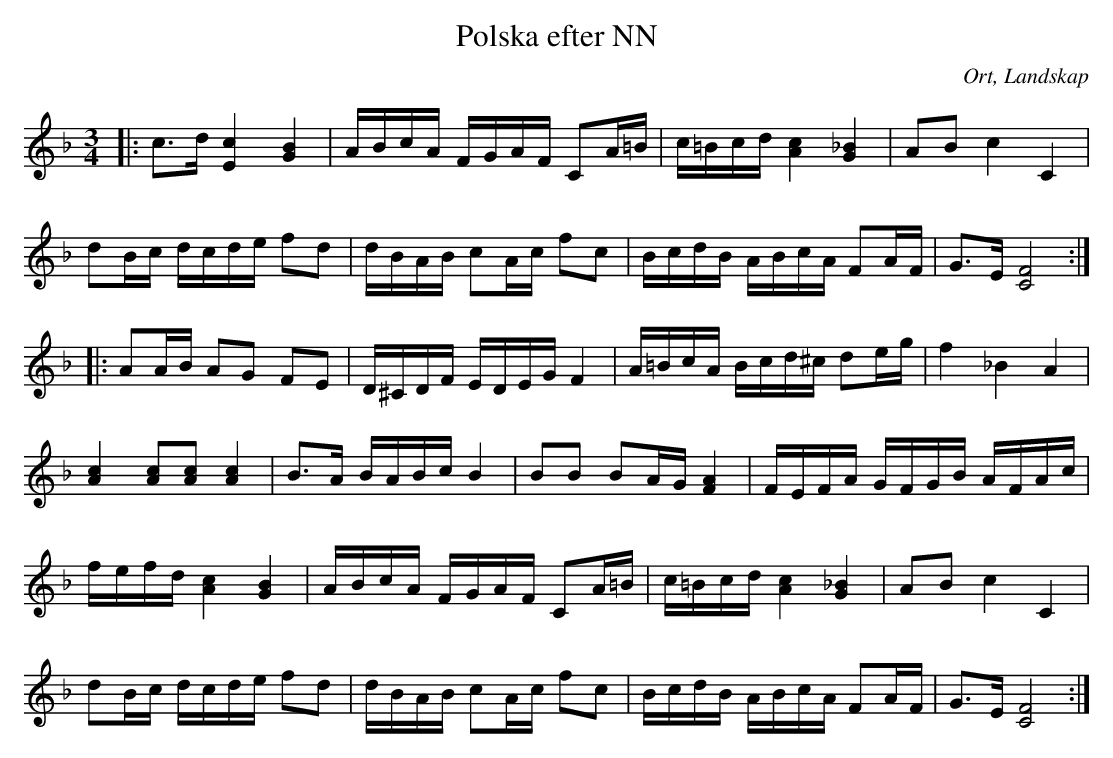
X:1
T:Polska efter NN
O:Ort, Landskap
M:3/4
L:1/16
K:F
|: c2>d2 [E4c4] [G4B4]|ABcA FGAF C2A=B|c=Bcd [A4c4] [G4_B4]|A2B2 c4 C4 |
d2Bc dcde f2d2|dBAB c2Ac f2c2|BcdB ABcA F2AF|G2>E2 [C8F8]:|
|:A2AB A2G2 F2E2|D^CDF EDEG F4|A=BcA Bcd^c d2eg|f4 _B4 A4 |
[A4c4] [A2c2][A2c2] [A4c4]|B2>A2 BABc B4|B2B2 B2AG [F4A4]|FEFA GFGB AFAc|
fefd [A4c4] [G4B4]|ABcA FGAF C2A=B|c=Bcd [A4c4] [G4_B4]|A2B2 c4 C4 |
d2Bc dcde f2d2|dBAB c2Ac f2c2|BcdB ABcA F2AF|G2>E2 [C8F8]:|
